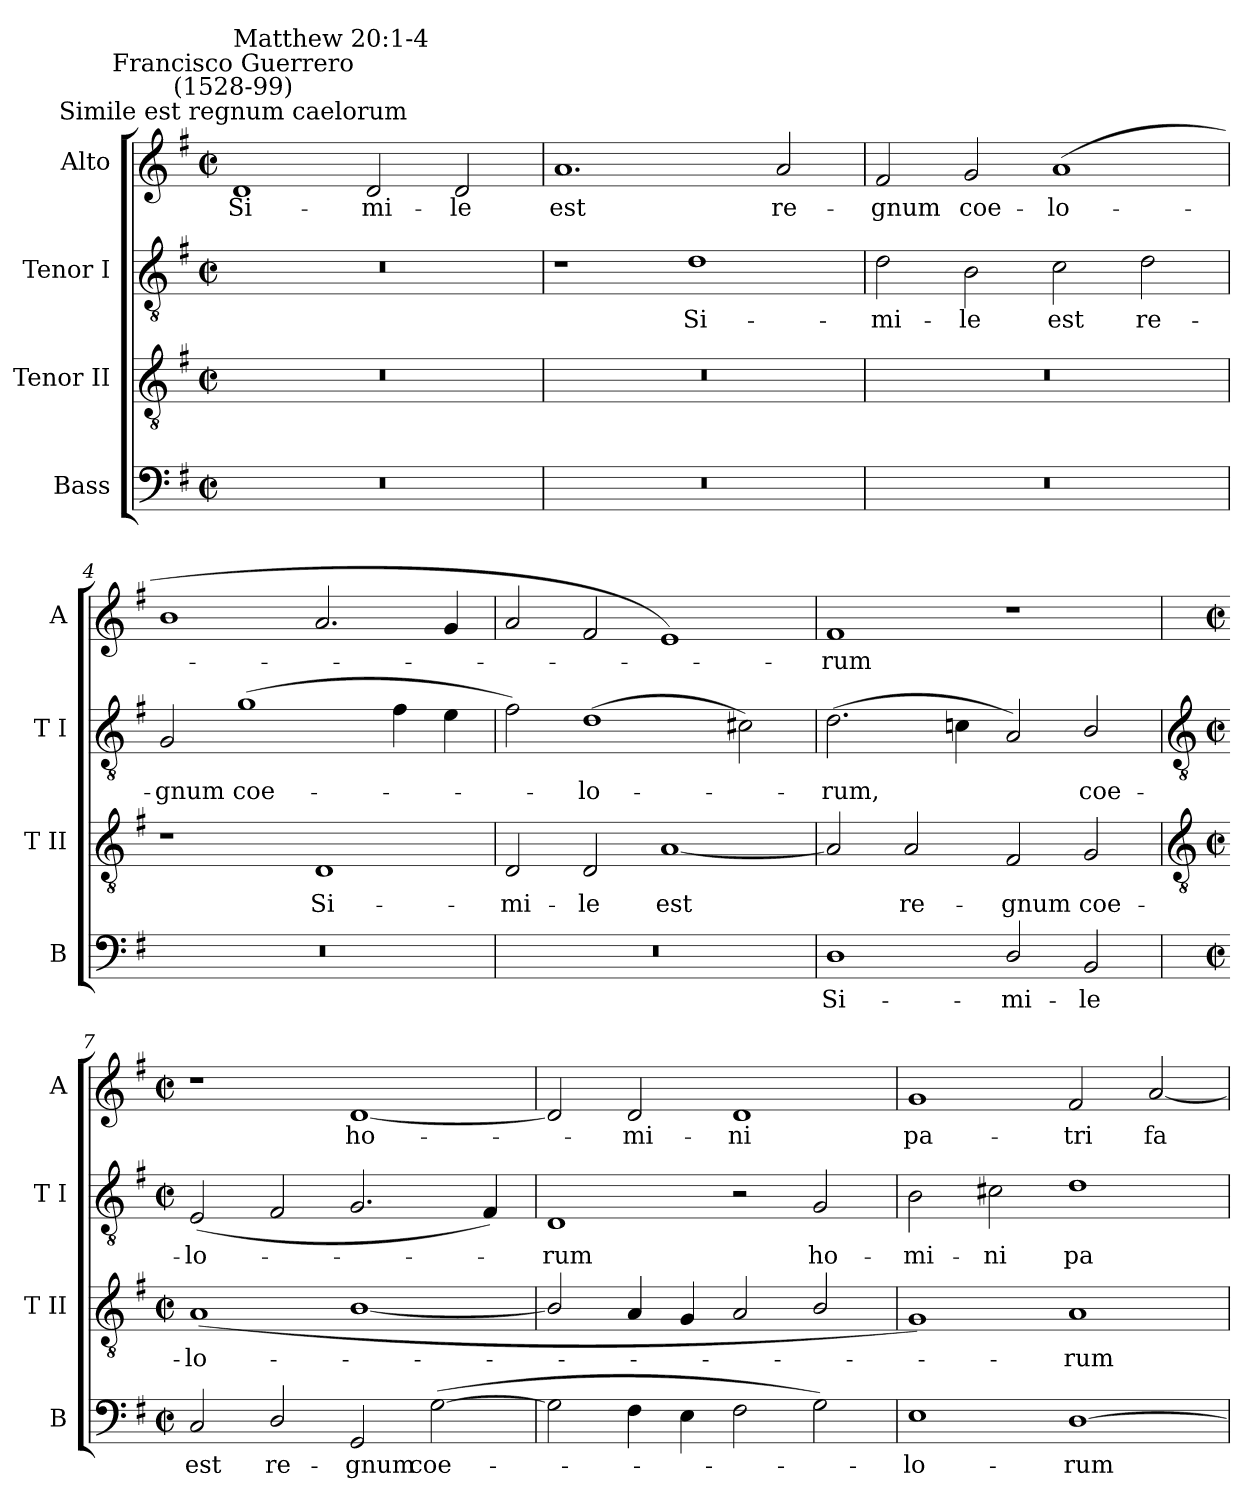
**kern	**text	**kern	**text	**kern	**text	**kern	**text
*part4	*part4	*part3	*part3	*part2	*part2	*part1	*part1
*staff4	*staff4	*staff3	*staff3	*staff2	*staff2	*staff1	*staff1
*I"Bass	*	*I"Tenor II	*	*I"Tenor I	*	*I"Alto	*
*I'B	*	*I'T II	*	*I'T I	*	*I'A	*
*clefF4	*	*clefGv2	*	*clefGv2	*	*clefG2	*
*k[f#]	*	*k[f#]	*	*k[f#]	*	*k[f#]	*
*G:	*	*G:	*	*G:	*	*G:	*
*M4/2	*	*M4/2	*	*M4/2	*	*M4/2	*
*met(c|)	*	*met(c|)	*	*met(c|)	*	*met(c|)	*
=1	=1	=1	=1	=1	=1	=1	=1
!	!	!	!	!	!	!LO:TX:a:cj:t=Simile est regnum caelorum	!
!	!	!	!	!	!	!LO:TX:a:cj:t=Francisco Guerrero\n(1528-99)	!
!	!	!	!	!	!	!LO:TX:a:t=Matthew 20&colon;1-4	!
!	!	!	!	!	!	!	!LO:LY:b
0r	.	0r	.	0r	.	1d	Si-
!	!	!	!	!	!	!	!LO:LY:b
.	.	.	.	.	.	2d	-mi-
!	!	!	!	!	!	!	!LO:LY:b
.	.	.	.	.	.	2d	-le
=2	=2	=2	=2	=2	=2	=2	=2
!	!	!	!	!	!	!	!LO:LY:b
0r	.	0r	.	1r	.	1.a	est
!	!	!	!	!	!LO:LY:b	!	!
.	.	.	.	1d	Si-	.	.
!	!	!	!	!	!	!	!LO:LY:b
.	.	.	.	.	.	2a	re-
=3	=3	=3	=3	=3	=3	=3	=3
!	!	!	!	!	!LO:LY:b	!	!LO:LY:b
0r	.	0r	.	2d	-mi-	2f#	-gnum
!	!	!	!	!	!LO:LY:b	!	!LO:LY:b
.	.	.	.	2B	-le	2g	coe-
!	!	!	!	!	!LO:LY:b	!	!LO:LY:b
.	.	.	.	2c	est	(<1a	-lo-
!	!	!	!	!	!LO:LY:b	!	!
.	.	.	.	2d	re-	.	.
=4	=4	=4	=4	=4	=4	=4	=4
!	!	!	!	!	!LO:LY:b	!	!
0r	.	1r	.	2G	-gnum	1b	.
!	!	!	!	!	!LO:LY:b	!	!
.	.	.	.	(>1g	coe-	.	.
!	!	!	!LO:LY:b	!	!	!	!
.	.	1D	Si-	.	.	2.a	.
.	.	.	.	4f#	.	.	.
.	.	.	.	4e	.	4g	.
=5	=5	=5	=5	=5	=5	=5	=5
!	!	!	!LO:LY:b	!	!	!	!
0r	.	2D	-mi-	2f#)	.	2a	.
!	!	!	!LO:LY:b	!	!LO:LY:b	!	!
.	.	2D	-le	(>1d	lo-	2f#	.
!	!	!	!LO:LY:b	!	!	!	!
.	.	[1A	est	.	.	1e)	.
.	.	.	.	2c#X)	.	.	.
=6	=6	=6	=6	=6	=6	=6	=6
!	!LO:LY:b	!	!	!	!LO:LY:b	!	!LO:LY:b
1D	Si-	2A]	.	(>2.d	rum,	1f#	rum
!	!	!	!LO:LY:b	!	!	!	!
.	.	2A	re-	.	.	.	.
.	.	.	.	4cn	.	.	.
!	!LO:LY:b	!	!LO:LY:b	!	!	!	!
2D/	-mi-	2F#	-gnum	2A)	.	1r	.
!	!LO:LY:b	!	!LO:LY:b	!	!LO:LY:b	!	!
2BB	-le	2G	coe-	2B/	coe-	.	.
!!LO:LB:g=z
=7	=7	=7	=7	=7	=7	=7	=7
*	*	*clefGv2	*	*clefGv2	*	*	*
*M4/2	*	*M4/2	*	*M4/2	*	*M4/2	*
*met(c|)	*	*met(c|)	*	*met(c|)	*	*met(c|)	*
!	!LO:LY:b	!	!LO:LY:b	!	!LO:LY:b	!	!
2C	est	(<1A	-lo-	(<2E	-lo-	1r	.
!	!LO:LY:b	!	!	!	!	!	!
2D/	re-	.	.	2F#	.	.	.
!	!LO:LY:b	!	!	!	!	!	!LO:LY:b
2GG	-gnum	[1B/	.	2.G	.	[1d	ho-
!	!LO:LY:b	!	!	!	!	!	!
(>[2G	coe-	.	.	.	.	.	.
.	.	.	.	4F#)	.	.	.
=8	=8	=8	=8	=8	=8	=8	=8
!	!	!	!	!	!LO:LY:b	!	!
2G]	.	2B/]	.	1D	rum	2d]	.
!	!	!	!	!	!	!	!LO:LY:b
4F#	.	4A	.	.	.	2d	-mi-
4E	.	4G	.	.	.	.	.
!	!	!	!	!	!	!	!LO:LY:b
2F#	.	2A	.	2r	.	1d	-ni
!	!	!	!	!	!LO:LY:b	!	!
2G)	.	2B/	.	2G	ho-	.	.
=9	=9	=9	=9	=9	=9	=9	=9
!	!LO:LY:b	!	!	!	!LO:LY:b	!	!LO:LY:b
1E	lo-	1G)	.	2B	-mi-	1g	pa-
!	!	!	!	!	!LO:LY:b	!	!
.	.	.	.	2c#X	-ni	.	.
!	!LO:LY:b	!	!LO:LY:b	!	!LO:LY:b	!	!LO:LY:b
[1D	-rum	1A	rum	1d	pa-	2f#	-tri
!	!	!	!	!	!	!	!LO:LY:b
.	.	.	.	.	.	[2a	fa-
=	=	=	=	=	=	=	=
*-	*-	*-	*-	*-	*-	*-	*-
